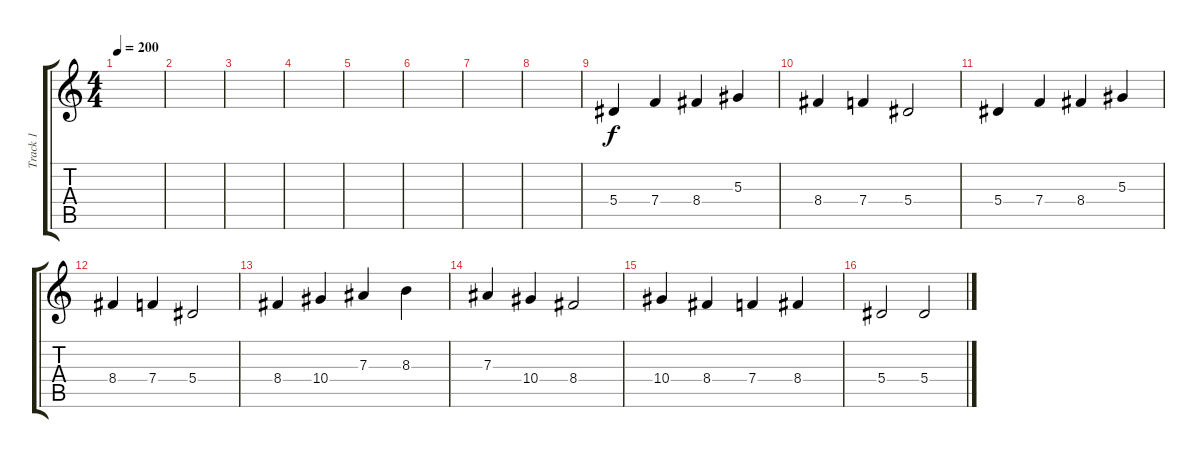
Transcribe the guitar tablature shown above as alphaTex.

\track ("Track 1" "Track 1") {instrument distortionguitar}
\staff {score tabs}
\tuning (C4 G3 Eb3 Bb2 F2 C2) {hide}
\ts (4 4)
\tempo 200
\clef g2
\ks c
|
|
|
|
|
|
|
|
5.4.4{volume 16 instrument overdrivenguitar} 7.4.4 8.4.4 5.3.4 |
8.4.4 7.4.4 5.4.2 |
5.4.4{instrument overdrivenguitar} 7.4.4 8.4.4 5.3.4 |
8.4.4 7.4.4 5.4.2 |
8.4.4 10.4.4 7.3.4 8.3.4 |
7.3.4 10.4.4 8.4.2 |
10.4.4 8.4.4 7.4.4 8.4.4 |
5.4.2 5.4.2
